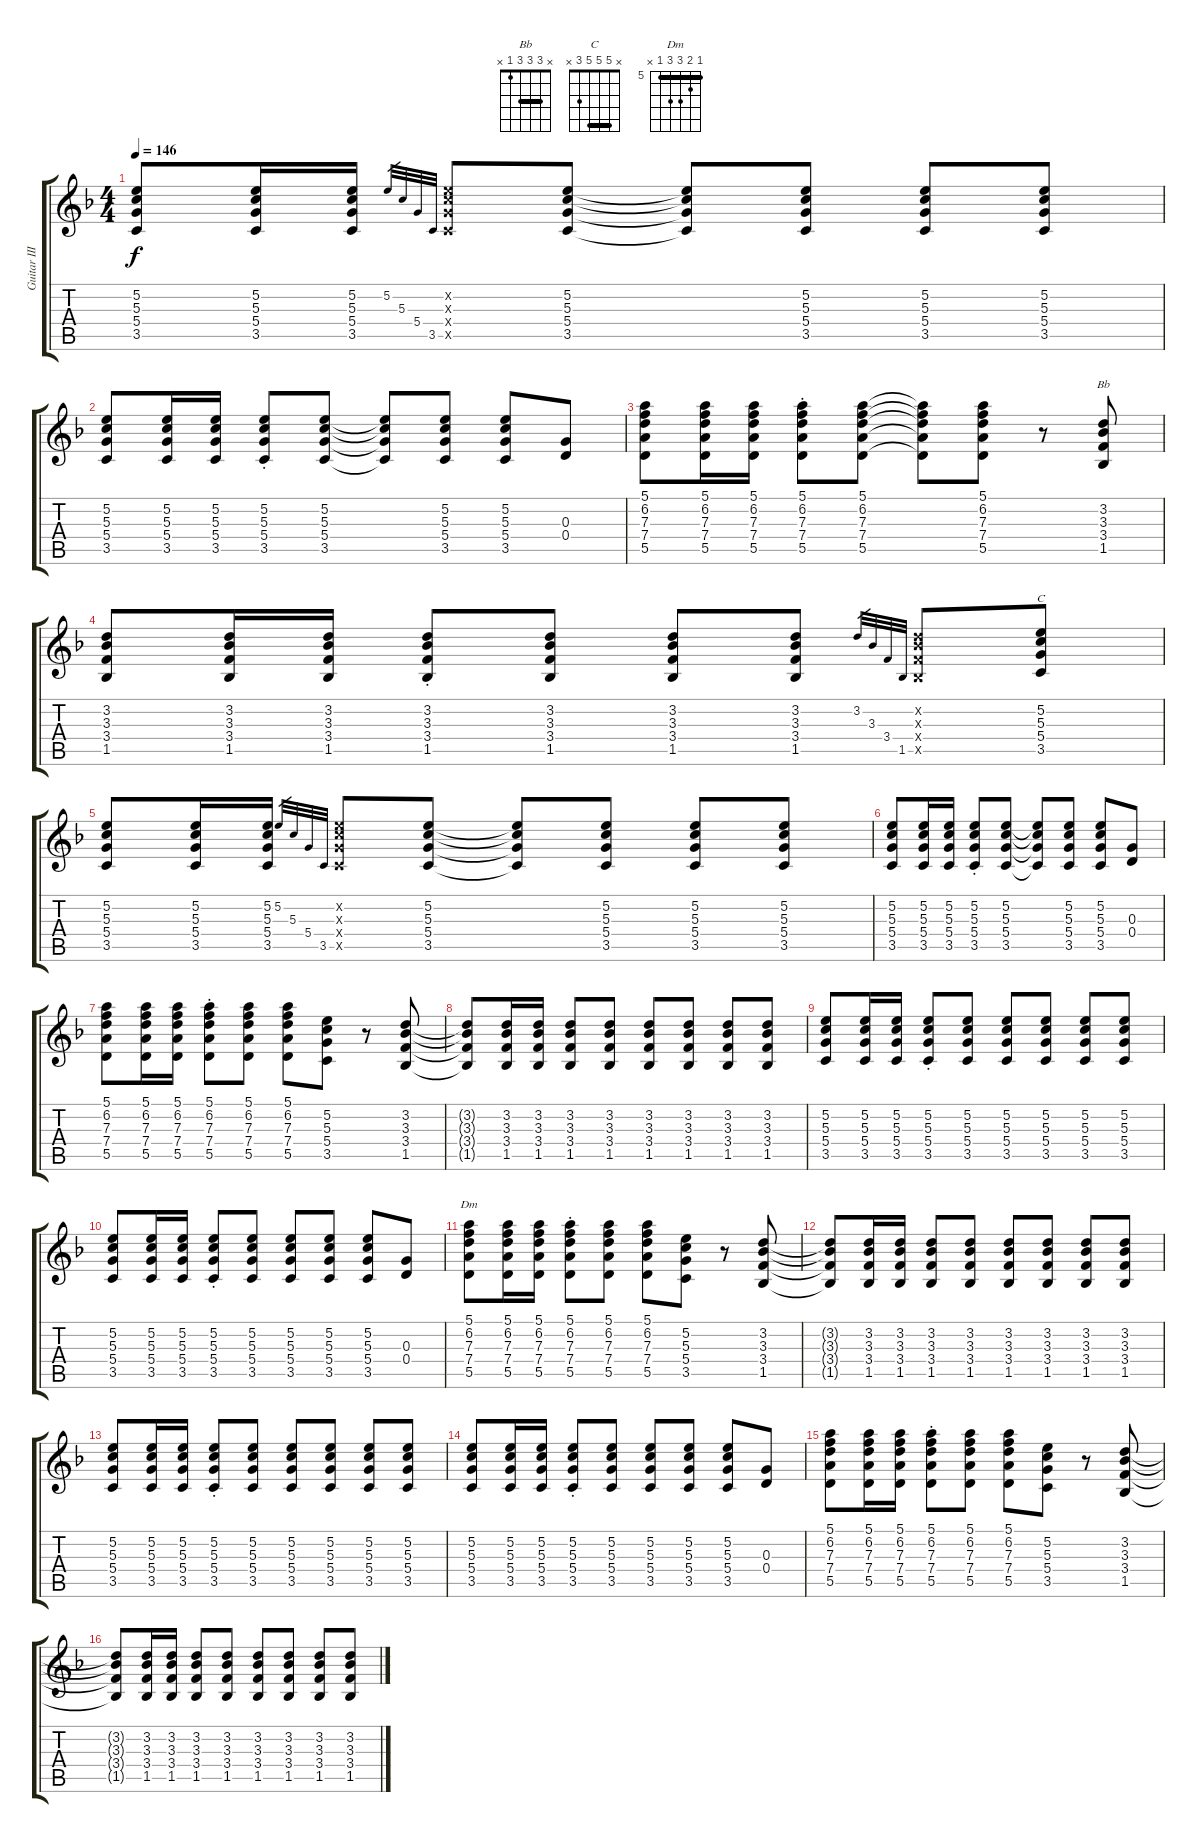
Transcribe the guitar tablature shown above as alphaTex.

\track ("Guitar III" "Guitar III") {instrument electricguitarclean}
\staff {score tabs}
\tuning (E4 B3 G3 D3 A2 E2) {hide}
\chord ("Bb" x 3 3 3 1 x) {barre 3}
\chord ("C" x 5 5 5 3 x) {barre 5}
\chord ("Dm" 5 6 7 7 5 x) {firstfret 5 barre 5}
\ts (4 4)
\tempo 146
\clef g2
\ks f
(5.2 5.3 5.4 3.5).8{dy f} (5.2 5.3 5.4 3.5).16 (5.2 5.3 5.4 3.5).16 5.2.32{gr} 5.3.32{gr} 5.4.32{gr} 3.5.32{gr} (5.2{x} 5.3{x} 5.4{x} 3.5{x}).8 (5.2 5.3 5.4 3.5).8 (5.2{t} 5.3{t} 5.4{t} 3.5{t}).8 (5.2 5.3 5.4 3.5).8 (5.2 5.3 5.4 3.5).8 (5.2 5.3 5.4 3.5).8 |
(5.2 5.3 5.4 3.5).8 (5.2 5.3 5.4 3.5).16 (5.2 5.3 5.4 3.5).16 (5.2{st} 5.3{st} 5.4{st} 3.5{st}).8 (5.2 5.3 5.4 3.5).8 (5.2{t} 5.3{t} 5.4{t} 3.5{t}).8 (5.2 5.3 5.4 3.5).8 (5.2 5.3 5.4 3.5).8 (0.3 0.4).8 |
(5.1 6.2 7.3 7.4 5.5).8 (5.1 6.2 7.3 7.4 5.5).16 (5.1 6.2 7.3 7.4 5.5).16 (5.1{st} 6.2{st} 7.3{st} 7.4{st} 5.5{st}).8 (5.1 6.2 7.3 7.4 5.5).8 (5.1{t} 6.2{t} 7.3{t} 7.4{t} 5.5{t}).8 (5.1 6.2 7.3 7.4 5.5).8 r.8 (3.2 3.3 3.4 1.5).8{ch "Bb"} |
(3.2 3.3 3.4 1.5).8 (3.2 3.3 3.4 1.5).16 (3.2 3.3 3.4 1.5).16 (3.2{st} 3.3{st} 3.4{st} 1.5{st}).8 (3.2 3.3 3.4 1.5).8 (3.2 3.3 3.4 1.5).8 (3.2 3.3 3.4 1.5).8 3.2.32{gr} 3.3.32{gr} 3.4.32{gr} 1.5.32{gr} (3.2{x} 3.3{x} 3.4{x} 1.5{x}).8 (5.2 5.3 5.4 3.5).8{ch "C"} |
(5.2 5.3 5.4 3.5).8 (5.2 5.3 5.4 3.5).16 (5.2 5.3 5.4 3.5).16 5.2.32{gr} 5.3.32{gr} 5.4.32{gr} 3.5.32{gr} (5.2{x} 5.3{x} 5.4{x} 3.5{x}).8 (5.2 5.3 5.4 3.5).8 (5.2{t} 5.3{t} 5.4{t} 3.5{t}).8 (5.2 5.3 5.4 3.5).8 (5.2 5.3 5.4 3.5).8 (5.2 5.3 5.4 3.5).8 |
(5.2 5.3 5.4 3.5).8 (5.2 5.3 5.4 3.5).16 (5.2 5.3 5.4 3.5).16 (5.2{st} 5.3{st} 5.4{st} 3.5{st}).8 (5.2 5.3 5.4 3.5).8 (5.2{t} 5.3{t} 5.4{t} 3.5{t}).8 (5.2 5.3 5.4 3.5).8 (5.2 5.3 5.4 3.5).8 (0.3 0.4).8 |
(5.1 6.2 7.3 7.4 5.5).8 (5.1 6.2 7.3 7.4 5.5).16 (5.1 6.2 7.3 7.4 5.5).16 (5.1{st} 6.2{st} 7.3{st} 7.4{st} 5.5{st}).8 (5.1 6.2 7.3 7.4 5.5).8 (5.1 6.2 7.3 7.4 5.5).8 (5.2 5.3 5.4 3.5).8 r.8 (3.2 3.3 3.4 1.5).8 |
(3.2{t} 3.3{t} 3.4{t} 1.5{t}).8 (3.2 3.3 3.4 1.5).16 (3.2 3.3 3.4 1.5).16 (3.2 3.3 3.4 1.5).8 (3.2 3.3 3.4 1.5).8 (3.2 3.3 3.4 1.5).8 (3.2 3.3 3.4 1.5).8 (3.2 3.3 3.4 1.5).8 (3.2 3.3 3.4 1.5).8 |
(5.2 5.3 5.4 3.5).8 (5.2 5.3 5.4 3.5).16 (5.2 5.3 5.4 3.5).16 (5.2{st} 5.3{st} 5.4{st} 3.5{st}).8 (5.2 5.3 5.4 3.5).8 (5.2 5.3 5.4 3.5).8 (5.2 5.3 5.4 3.5).8 (5.2 5.3 5.4 3.5).8 (5.2 5.3 5.4 3.5).8 |
(5.2 5.3 5.4 3.5).8 (5.2 5.3 5.4 3.5).16 (5.2 5.3 5.4 3.5).16 (5.2{st} 5.3{st} 5.4{st} 3.5{st}).8 (5.2 5.3 5.4 3.5).8 (5.2 5.3 5.4 3.5).8 (5.2 5.3 5.4 3.5).8 (5.2 5.3 5.4 3.5).8 (0.3 0.4).8 |
(5.1 6.2 7.3 7.4 5.5).8{ch "Dm"} (5.1 6.2 7.3 7.4 5.5).16 (5.1 6.2 7.3 7.4 5.5).16 (5.1{st} 6.2{st} 7.3{st} 7.4{st} 5.5{st}).8 (5.1 6.2 7.3 7.4 5.5).8 (5.1 6.2 7.3 7.4 5.5).8 (5.2 5.3 5.4 3.5).8 r.8 (3.2 3.3 3.4 1.5).8 |
(3.2{t} 3.3{t} 3.4{t} 1.5{t}).8 (3.2 3.3 3.4 1.5).16 (3.2 3.3 3.4 1.5).16 (3.2 3.3 3.4 1.5).8 (3.2 3.3 3.4 1.5).8 (3.2 3.3 3.4 1.5).8 (3.2 3.3 3.4 1.5).8 (3.2 3.3 3.4 1.5).8 (3.2 3.3 3.4 1.5).8 |
(5.2 5.3 5.4 3.5).8 (5.2 5.3 5.4 3.5).16 (5.2 5.3 5.4 3.5).16 (5.2{st} 5.3{st} 5.4{st} 3.5{st}).8 (5.2 5.3 5.4 3.5).8 (5.2 5.3 5.4 3.5).8 (5.2 5.3 5.4 3.5).8 (5.2 5.3 5.4 3.5).8 (5.2 5.3 5.4 3.5).8 |
(5.2 5.3 5.4 3.5).8 (5.2 5.3 5.4 3.5).16 (5.2 5.3 5.4 3.5).16 (5.2{st} 5.3{st} 5.4{st} 3.5{st}).8 (5.2 5.3 5.4 3.5).8 (5.2 5.3 5.4 3.5).8 (5.2 5.3 5.4 3.5).8 (5.2 5.3 5.4 3.5).8 (0.3 0.4).8 |
(5.1 6.2 7.3 7.4 5.5).8 (5.1 6.2 7.3 7.4 5.5).16 (5.1 6.2 7.3 7.4 5.5).16 (5.1{st} 6.2{st} 7.3{st} 7.4{st} 5.5{st}).8 (5.1 6.2 7.3 7.4 5.5).8 (5.1 6.2 7.3 7.4 5.5).8 (5.2 5.3 5.4 3.5).8 r.8 (3.2 3.3 3.4 1.5).8 |
(3.2{t} 3.3{t} 3.4{t} 1.5{t}).8 (3.2 3.3 3.4 1.5).16 (3.2 3.3 3.4 1.5).16 (3.2 3.3 3.4 1.5).8 (3.2 3.3 3.4 1.5).8 (3.2 3.3 3.4 1.5).8 (3.2 3.3 3.4 1.5).8 (3.2 3.3 3.4 1.5).8 (3.2 3.3 3.4 1.5).8
